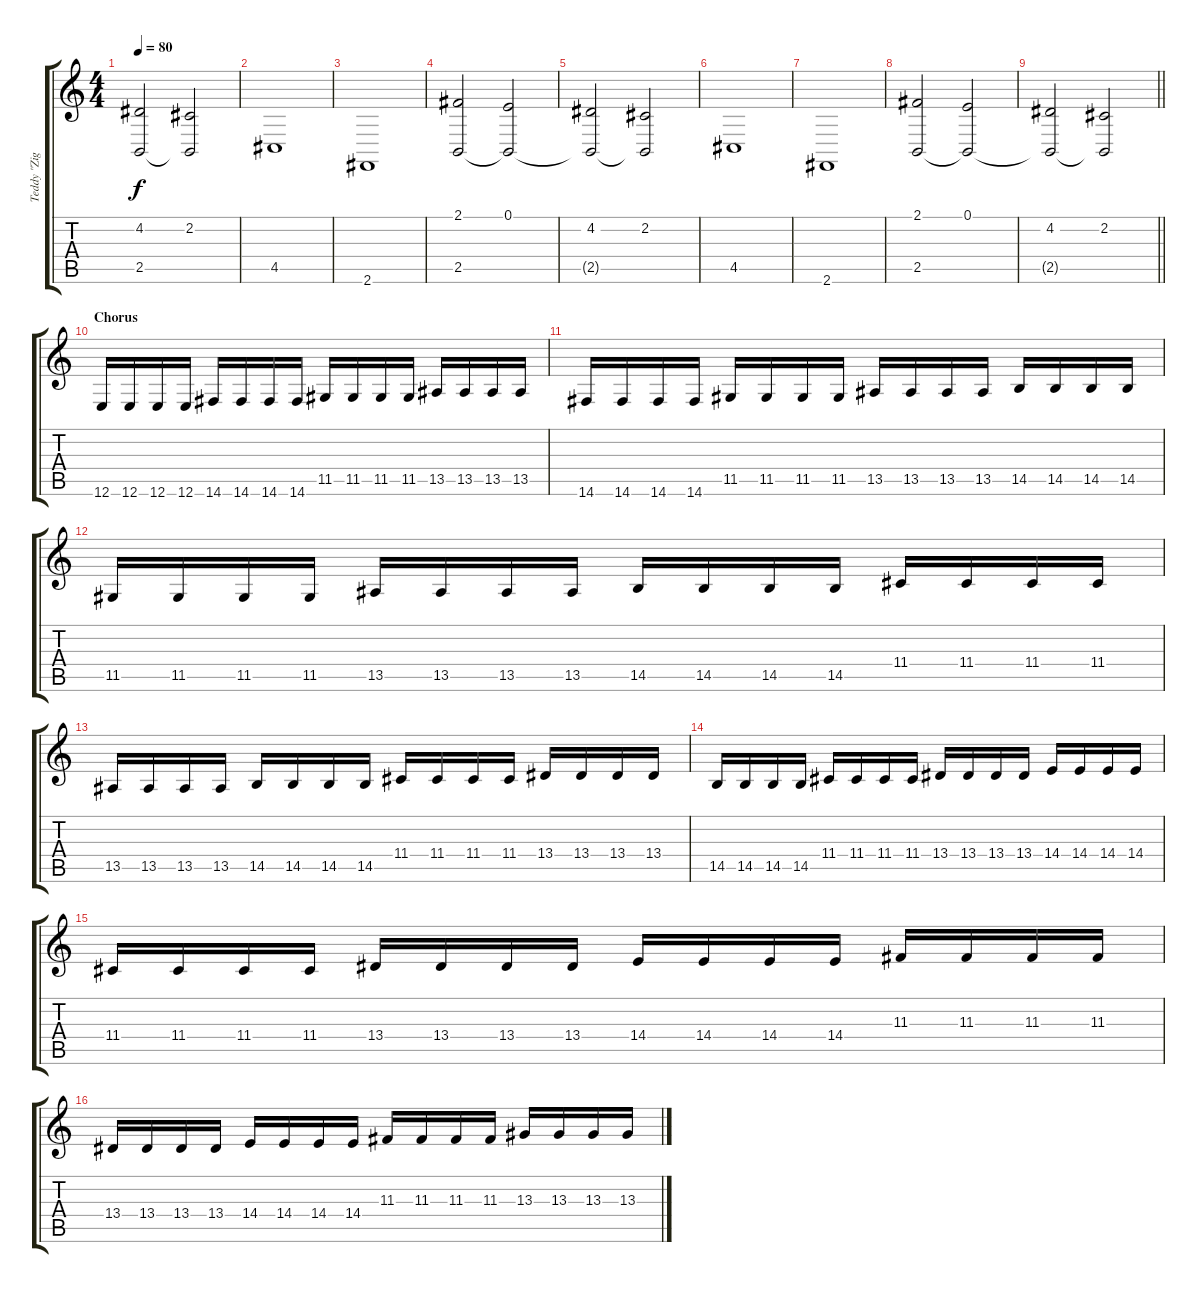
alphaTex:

\track ("Teddy \"Zig Zag\"" "Teddy \"Zig") {instrument synthstrings1}
\staff {score tabs}
\tuning (E4 B3 G3 D3 A2 E2) {hide}
\ts (4 4)
\tempo 80
\clef g2
\ks c
(4.2 2.5{t}).2{dy f} (2.2 2.5{t}).2 |
4.5.1 |
2.6.1 |
(2.1 2.5).2 (0.1 2.5{t}).2 |
(4.2 2.5{t}).2 (2.2 2.5{t}).2 |
4.5.1 |
2.6.1 |
(2.1 2.5).2 (0.1 2.5{t}).2 |
\barLineRight lightlight
(4.2 2.5{t}).2 (2.2 2.5{t}).2 |
\section ("" "Chorus")
12.6.16{volume 10 balance 14 instrument stringensemble1} 12.6.16 12.6.16 12.6.16 14.6.16 14.6.16 14.6.16 14.6.16 11.5.16 11.5.16 11.5.16 11.5.16 13.5.16 13.5.16 13.5.16 13.5.16 |
14.6.16 14.6.16 14.6.16 14.6.16 11.5.16 11.5.16 11.5.16 11.5.16 13.5.16 13.5.16 13.5.16 13.5.16 14.5.16 14.5.16 14.5.16 14.5.16 |
11.5.16 11.5.16 11.5.16 11.5.16 13.5.16 13.5.16 13.5.16 13.5.16 14.5.16 14.5.16 14.5.16 14.5.16 11.4.16 11.4.16 11.4.16 11.4.16 |
13.5.16 13.5.16 13.5.16 13.5.16 14.5.16 14.5.16 14.5.16 14.5.16 11.4.16 11.4.16 11.4.16 11.4.16 13.4.16 13.4.16 13.4.16 13.4.16 |
14.5.16 14.5.16 14.5.16 14.5.16 11.4.16 11.4.16 11.4.16 11.4.16 13.4.16 13.4.16 13.4.16 13.4.16 14.4.16 14.4.16 14.4.16 14.4.16 |
11.4.16 11.4.16 11.4.16 11.4.16 13.4.16 13.4.16 13.4.16 13.4.16 14.4.16 14.4.16 14.4.16 14.4.16 11.3.16 11.3.16 11.3.16 11.3.16 |
13.4.16 13.4.16 13.4.16 13.4.16 14.4.16 14.4.16 14.4.16 14.4.16 11.3.16 11.3.16 11.3.16 11.3.16 13.3.16 13.3.16 13.3.16 13.3.16
